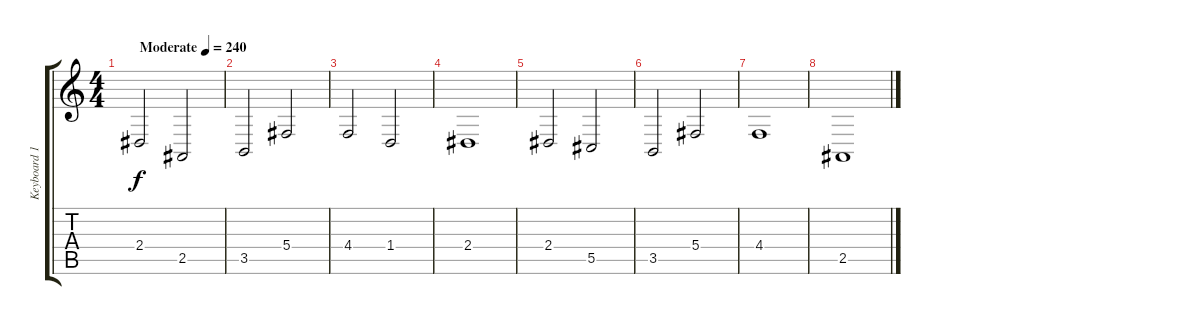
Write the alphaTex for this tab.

\track ("Keyboard 1" "Keyboard 1") {instrument churchorgan}
\staff {score tabs}
\tuning (Eb4 Bb3 Gb3 Db3 Ab2 Eb2) {hide}
\ts (4 4)
\tempo (240 "Moderate")
\clef g2
\ks c
2.4.2{dy f instrument churchorgan} 2.5.2 |
3.5.2 5.4.2 |
4.4.2 1.4.2 |
2.4.1 |
2.4.2 5.5.2 |
3.5.2 5.4.2 |
4.4.1 |
2.5.1
